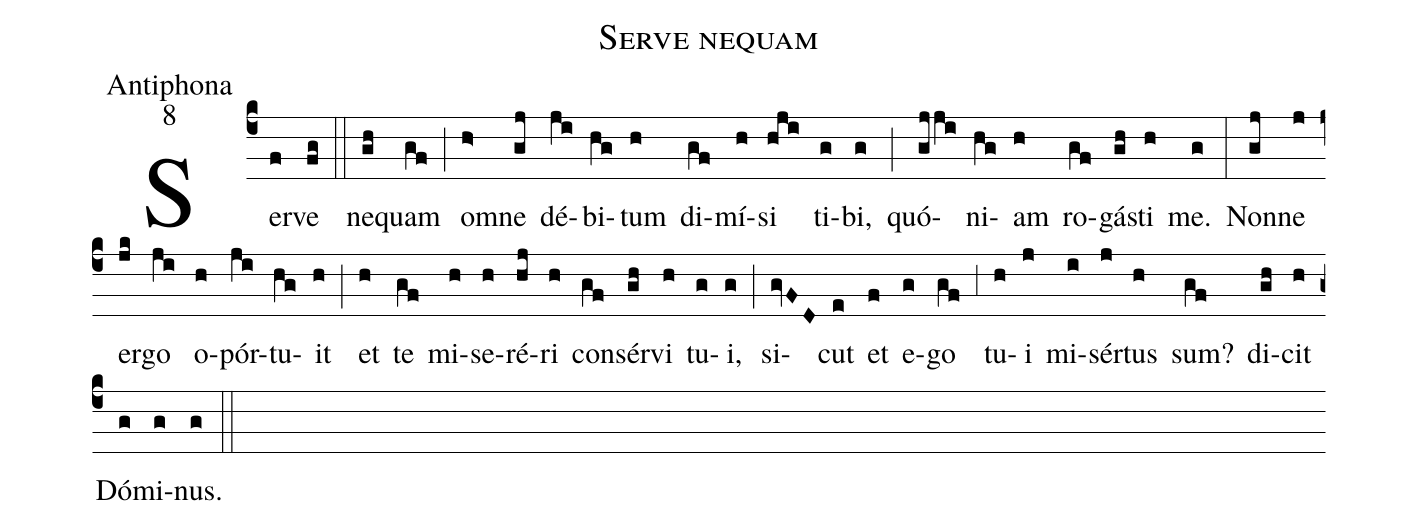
name:Serve nequam;
office-part:Antiphona;
mode:8;
%%
(c4) Ser(f)ve(fg) (::) ne(gh)quam(gf) (;) o(h>)mne(gj) dé(ji)bi(hg)tum(h) di(gf)mí(h)si(hji) ti(g)bi,(g) (;) quó(gjji)ni(hg)am(h) ro(gf)gá(gh)sti(h) me.(g) (:) Non(gj)ne(j) er(jk)go(ji) o(h)pór(ji)tu(hg)it(h) (;) et(h) te(gf) mi(h)se(h)ré(hj)ri(h) con(gf)sér(gh)vi(h) tu(g)i,(g) (;) si(gvFD)cut(e) et(f) e(g)go(gf) (;3) tu(h)i(j) mi(i)sér(j)tus(h) sum?(gf) di(gh)cit(h) Dó(g)mi(g)nus.(g) (::)
